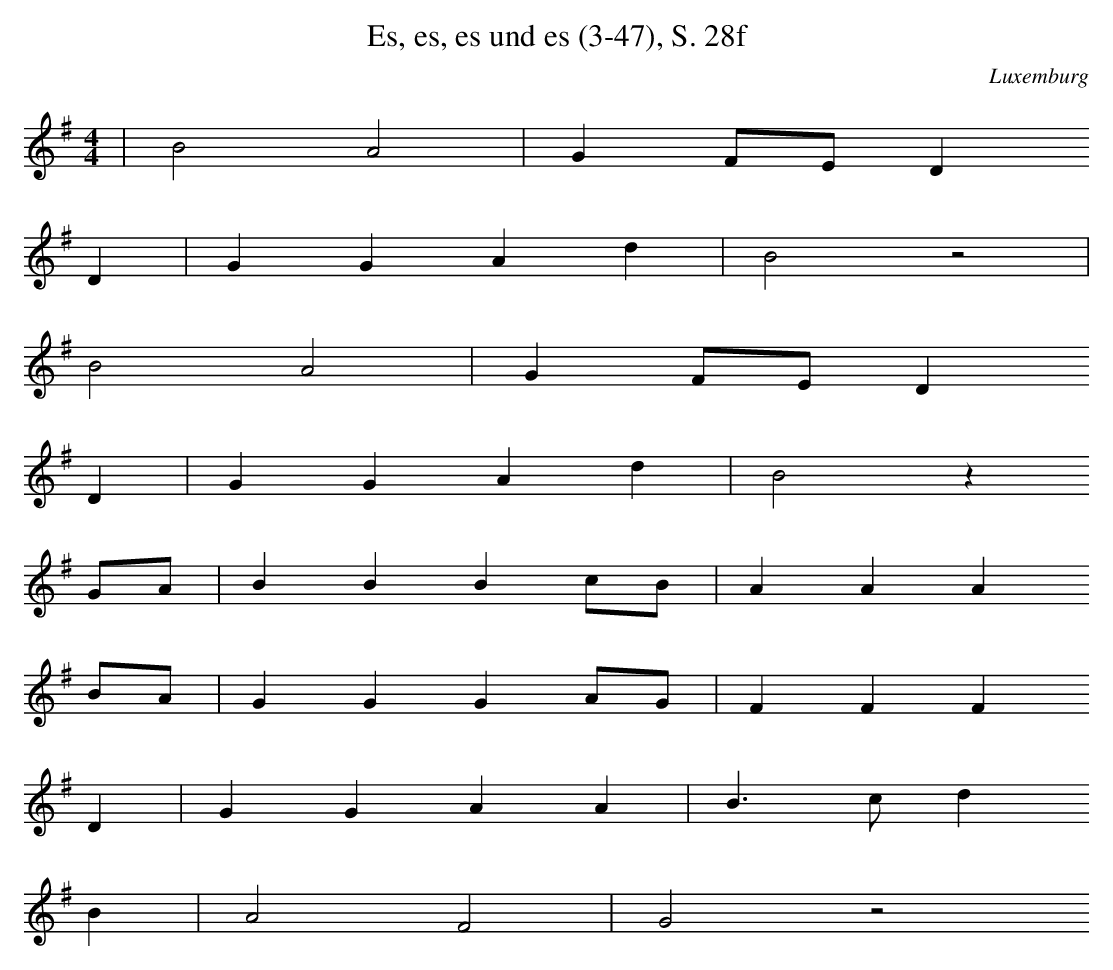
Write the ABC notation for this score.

X:1
T: Es, es, es und es (3-47), S. 28f
O: Luxemburg
M: 4/4
L: 1/8
K: G
 | B4A4 | G2FED2
D2 | G2G2A2d2 | B4z4 |
B4A4 | G2FED2
D2 | G2G2A2d2 | B4z2
GA | B2B2B2cB | A2A2A2
BA | G2G2G2AG | F2F2F2
D2 | G2G2A2A2 | B3cd2
B2 | A4F4 | G4z4
